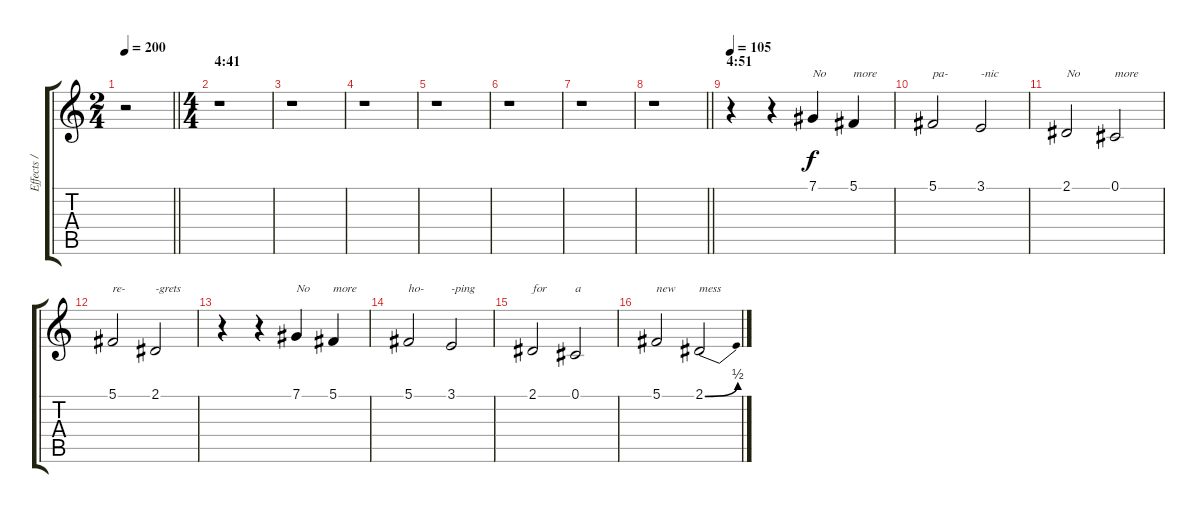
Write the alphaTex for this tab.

\track ("Effects / Vocals / Add'l Guitar" "Effects / ") {instrument lead2sawtooth}
\staff {score tabs}
\tuning (Db4 Ab3 E3 B2 Gb2 Db2) {hide}
\ts (2 4)
\tempo 200
\clef g2
\barLineRight lightlight
\ks c
r.2{dy f} |
\ts (4 4)
\section ("" "4:41")
r.1 |
r.1 |
r.1 |
r.1 |
r.1 |
r.1 |
\barLineRight lightlight
r.1 |
\section ("" "4:51")
\tempo 105
r.4{volume 9 instrument pad3polysynth} r.4 7.1.4{txt "No"} 5.1.4{txt "more"} |
5.1.2{txt "pa-"} 3.1.2{txt "-nic"} |
2.1.2{txt "No"} 0.1.2{txt "more"} |
5.1.2{txt "re-"} 2.1.2{txt "-grets"} |
r.4{volume 11} r.4 7.1.4{txt "No"} 5.1.4{txt "more"} |
5.1.2{txt "ho-"} 3.1.2{txt "-ping"} |
2.1.2{txt "for"} 0.1.2{txt "a"} |
5.1.2{txt "new"} 2.1{be (bend 0 0 60 2)}.2{txt "mess"}
